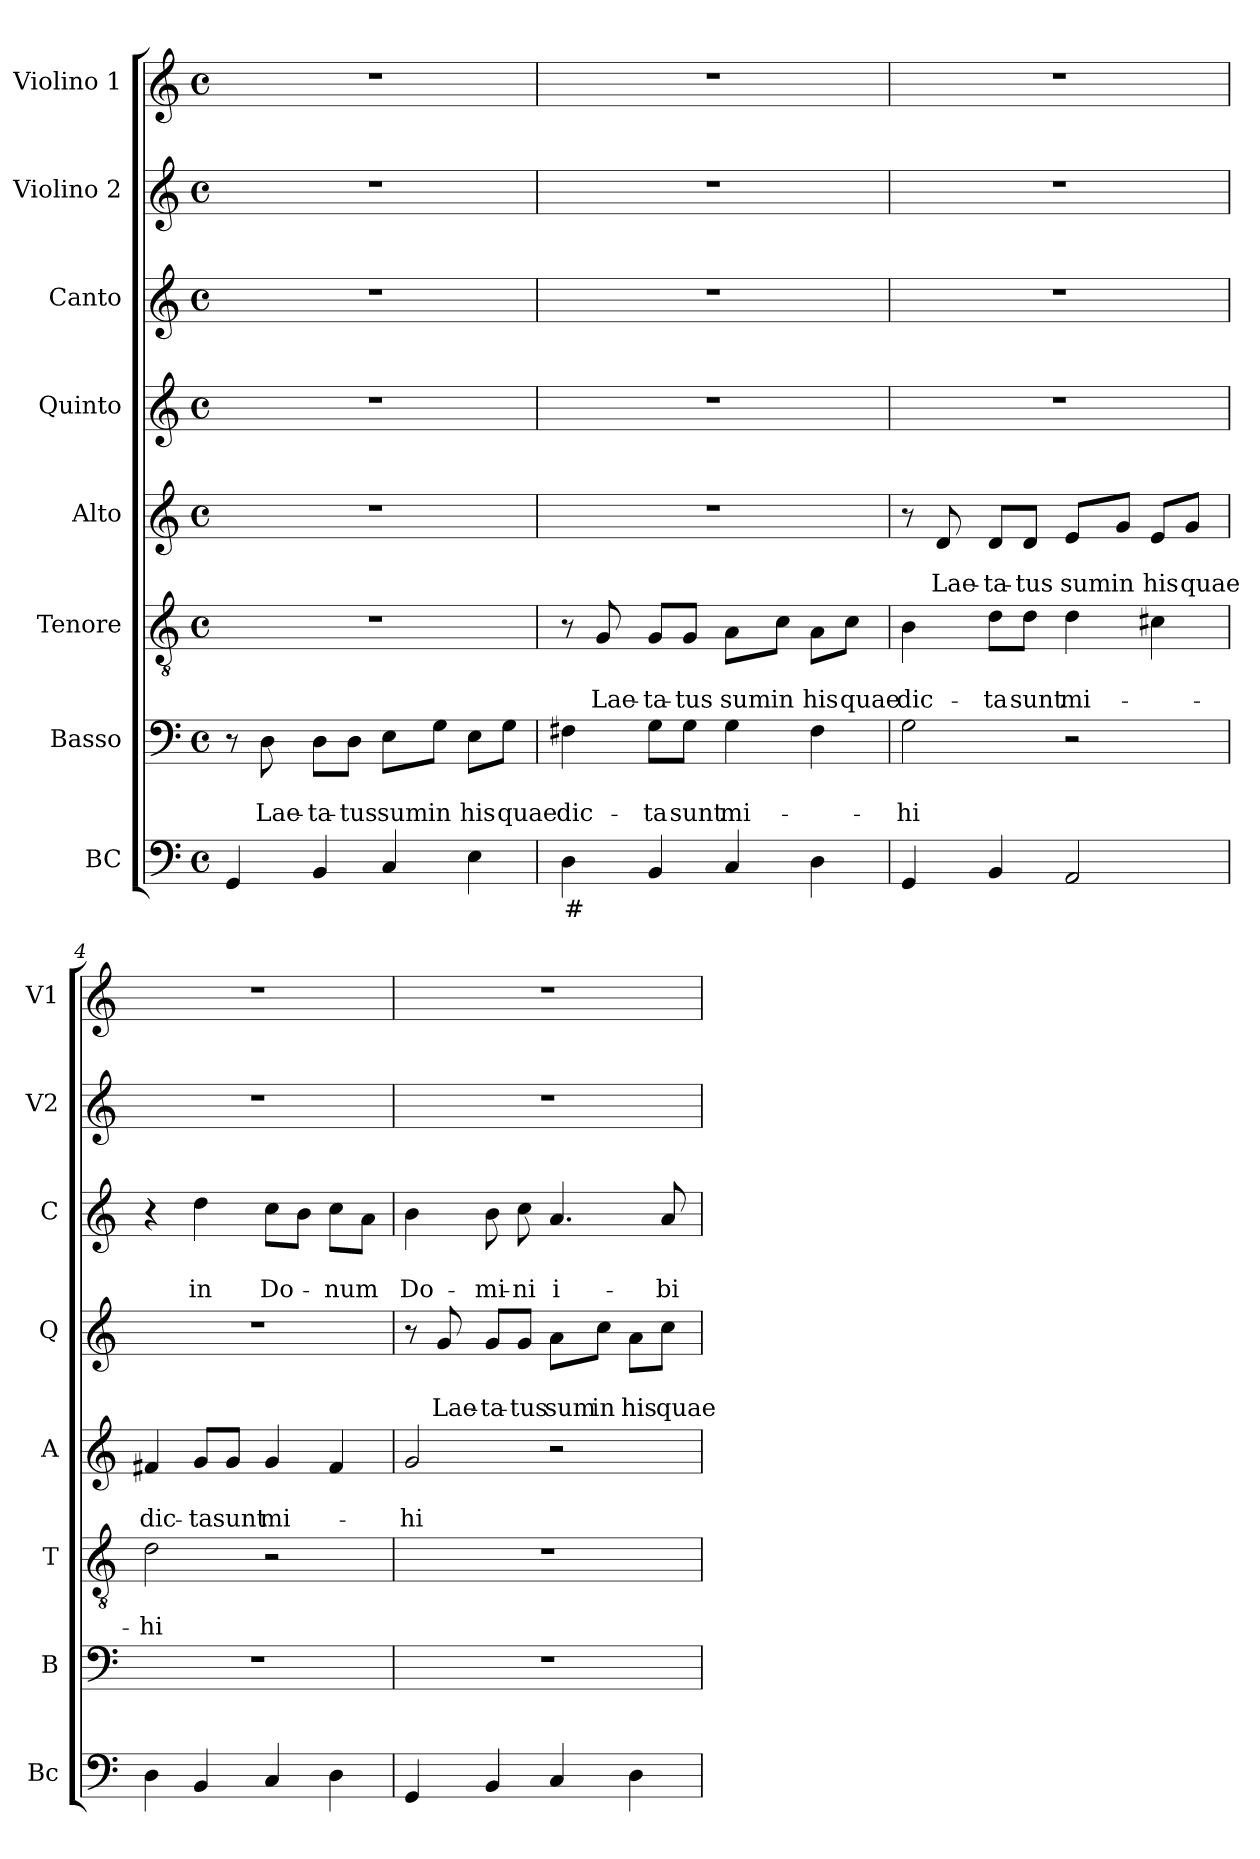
**kern	**text	**kern	**text	**text	**kern	**text	**text	**kern	**text	**text	**kern	**text	**text	**kern	**text	**text	**kern	**kern
*part8	*part8	*part7	*part7	*part7	*part6	*part6	*part6	*part5	*part5	*part5	*part4	*part4	*part4	*part3	*part3	*part3	*part2	*part1
*staff8	*staff8	*staff7	*staff7	*staff7	*staff6	*staff6	*staff6	*staff5	*staff5	*staff5	*staff4	*staff4	*staff4	*staff3	*staff3	*staff3	*staff2	*staff1
*I"BC	*	*I"Basso	*	*	*I"Tenore	*	*	*I"Alto	*	*	*I"Quinto	*	*	*I"Canto	*	*	*I"Violino 2	*I"Violino 1
*I'Bc	*	*I'B	*	*	*I'T	*	*	*I'A	*	*	*I'Q	*	*	*I'C	*	*	*I'V2	*I'V1
*clefF4	*	*clefF4	*	*	*clefGv2	*	*	*clefG2	*	*	*clefG2	*	*	*clefG2	*	*	*clefG2	*clefG2
*k[]	*	*k[]	*	*	*k[]	*	*	*k[]	*	*	*k[]	*	*	*k[]	*	*	*k[]	*k[]
*C:	*	*C:	*	*	*C:	*	*	*C:	*	*	*C:	*	*	*C:	*	*	*C:	*C:
*M4/4	*	*M4/4	*	*	*M4/4	*	*	*M4/4	*	*	*M4/4	*	*	*M4/4	*	*	*M4/4	*M4/4
*met(c)	*	*met(c)	*	*	*met(c)	*	*	*met(c)	*	*	*met(c)	*	*	*met(c)	*	*	*met(c)	*met(c)
=1	=1	=1	=1	=1	=1	=1	=1	=1	=1	=1	=1	=1	=1	=1	=1	=1	=1	=1
4GG/	.	8r	.	.	1r	.	.	1r	.	.	1r	.	.	1r	.	.	1r	1r
!	!	!	!	!LO:LY:b	!	!	!	!	!	!	!	!	!	!	!	!	!	!
.	.	8D\	.	Lae-	.	.	.	.	.	.	.	.	.	.	.	.	.	.
!	!	!	!	!LO:LY:b	!	!	!	!	!	!	!	!	!	!	!	!	!	!
4BB/	.	8D\L	.	-ta-	.	.	.	.	.	.	.	.	.	.	.	.	.	.
!	!	!	!	!LO:LY:b	!	!	!	!	!	!	!	!	!	!	!	!	!	!
.	.	8D\J	.	-tus	.	.	.	.	.	.	.	.	.	.	.	.	.	.
!	!	!	!	!LO:LY:b	!	!	!	!	!	!	!	!	!	!	!	!	!	!
4C/	.	8E\L	.	sum	.	.	.	.	.	.	.	.	.	.	.	.	.	.
!	!	!	!	!LO:LY:b	!	!	!	!	!	!	!	!	!	!	!	!	!	!
.	.	8G\J	.	in	.	.	.	.	.	.	.	.	.	.	.	.	.	.
!	!	!	!	!LO:LY:b	!	!	!	!	!	!	!	!	!	!	!	!	!	!
4E\	.	8E\L	.	his	.	.	.	.	.	.	.	.	.	.	.	.	.	.
!	!	!	!	!LO:LY:b	!	!	!	!	!	!	!	!	!	!	!	!	!	!
.	.	8G\J	.	quae	.	.	.	.	.	.	.	.	.	.	.	.	.	.
=2	=2	=2	=2	=2	=2	=2	=2	=2	=2	=2	=2	=2	=2	=2	=2	=2	=2	=2
!	!LO:LY:b	!	!	!LO:LY:b	!	!	!	!	!	!	!	!	!	!	!	!	!	!
4D\	#	4F#X\	.	dic-	8r	.	.	1r	.	.	1r	.	.	1r	.	.	1r	1r
!	!	!	!	!	!	!	!LO:LY:b	!	!	!	!	!	!	!	!	!	!	!
.	.	.	.	.	8G/	.	Lae-	.	.	.	.	.	.	.	.	.	.	.
!	!	!	!	!LO:LY:b	!	!	!LO:LY:b	!	!	!	!	!	!	!	!	!	!	!
4BB/	.	8G\L	.	-ta	8G/L	.	-ta-	.	.	.	.	.	.	.	.	.	.	.
!	!	!	!	!LO:LY:b	!	!	!LO:LY:b	!	!	!	!	!	!	!	!	!	!	!
.	.	8G\J	.	sunt	8G/J	.	-tus	.	.	.	.	.	.	.	.	.	.	.
!	!	!	!	!LO:LY:b	!	!	!LO:LY:b	!	!	!	!	!	!	!	!	!	!	!
4C/	.	4G\	.	mi-	8A\L	.	sum	.	.	.	.	.	.	.	.	.	.	.
!	!	!	!	!	!	!	!LO:LY:b	!	!	!	!	!	!	!	!	!	!	!
.	.	.	.	.	8c\J	.	in	.	.	.	.	.	.	.	.	.	.	.
!	!	!	!	!	!	!	!LO:LY:b	!	!	!	!	!	!	!	!	!	!	!
4D\	.	4F#\	.	.	8A\L	.	his	.	.	.	.	.	.	.	.	.	.	.
!	!	!	!	!	!	!	!LO:LY:b	!	!	!	!	!	!	!	!	!	!	!
.	.	.	.	.	8c\J	.	quae	.	.	.	.	.	.	.	.	.	.	.
=3	=3	=3	=3	=3	=3	=3	=3	=3	=3	=3	=3	=3	=3	=3	=3	=3	=3	=3
!	!	!	!	!LO:LY:b	!	!	!LO:LY:b	!	!	!	!	!	!	!	!	!	!	!
4GG/	.	2G\	.	-hi	4B\	.	dic-	8r	.	.	1r	.	.	1r	.	.	1r	1r
!	!	!	!	!	!	!	!	!	!	!LO:LY:b	!	!	!	!	!	!	!	!
.	.	.	.	.	.	.	.	8d/	.	Lae-	.	.	.	.	.	.	.	.
!	!	!	!	!	!	!	!LO:LY:b	!	!	!LO:LY:b	!	!	!	!	!	!	!	!
4BB/	.	.	.	.	8d\L	.	-ta	8d/L	.	-ta-	.	.	.	.	.	.	.	.
!	!	!	!	!	!	!	!LO:LY:b	!	!	!LO:LY:b	!	!	!	!	!	!	!	!
.	.	.	.	.	8d\J	.	sunt	8d/J	.	-tus	.	.	.	.	.	.	.	.
!	!	!	!	!	!	!	!LO:LY:b	!	!	!LO:LY:b	!	!	!	!	!	!	!	!
2AA/	.	2r	.	.	4d\	.	mi-	8e/L	.	sum	.	.	.	.	.	.	.	.
!	!	!	!	!	!	!	!	!	!	!LO:LY:b	!	!	!	!	!	!	!	!
.	.	.	.	.	.	.	.	8g/J	.	in	.	.	.	.	.	.	.	.
!	!	!	!	!	!	!	!	!	!	!LO:LY:b	!	!	!	!	!	!	!	!
.	.	.	.	.	4c#X\	.	.	8e/L	.	his	.	.	.	.	.	.	.	.
!	!	!	!	!	!	!	!	!	!	!LO:LY:b	!	!	!	!	!	!	!	!
.	.	.	.	.	.	.	.	8g/J	.	quae	.	.	.	.	.	.	.	.
=4	=4	=4	=4	=4	=4	=4	=4	=4	=4	=4	=4	=4	=4	=4	=4	=4	=4	=4
!	!	!	!	!	!	!	!LO:LY:b	!	!	!LO:LY:b	!	!	!	!	!	!	!	!
4D\	.	1r	.	.	2d\	.	-hi	4f#X/	.	dic-	1r	.	.	4r	.	.	1r	1r
!	!	!	!	!	!	!	!	!	!	!LO:LY:b	!	!	!	!	!	!LO:LY:b	!	!
4BB/	.	.	.	.	.	.	.	8g/L	.	-ta	.	.	.	4dd\	.	in	.	.
!	!	!	!	!	!	!	!	!	!	!LO:LY:b	!	!	!	!	!	!	!	!
.	.	.	.	.	.	.	.	8g/J	.	sunt	.	.	.	.	.	.	.	.
!	!	!	!	!	!	!	!	!	!	!LO:LY:b	!	!	!	!	!	!LO:LY:b	!	!
4C/	.	.	.	.	2r	.	.	4g/	.	mi-	.	.	.	8cc\L	.	Do-	.	.
.	.	.	.	.	.	.	.	.	.	.	.	.	.	8b\J	.	.	.	.
!	!	!	!	!	!	!	!	!	!	!	!	!	!	!	!	!LO:LY:b	!	!
4D\	.	.	.	.	.	.	.	4f#/	.	.	.	.	.	8cc\L	.	-num	.	.
.	.	.	.	.	.	.	.	.	.	.	.	.	.	8a\J	.	.	.	.
!!LO:PB:g=z
=5	=5	=5	=5	=5	=5	=5	=5	=5	=5	=5	=5	=5	=5	=5	=5	=5	=5	=5
!	!	!	!	!	!	!	!	!	!	!LO:LY:b	!	!	!	!	!	!LO:LY:b	!	!
4GG/	.	1r	.	.	1r	.	.	2g/	.	-hi	8r	.	.	4b\	.	Do-	1r	1r
!	!	!	!	!	!	!	!	!	!	!	!	!	!LO:LY:b	!	!	!	!	!
.	.	.	.	.	.	.	.	.	.	.	8g/	.	Lae-	.	.	.	.	.
!	!	!	!	!	!	!	!	!	!	!	!	!	!LO:LY:b	!	!	!LO:LY:b	!	!
4BB/	.	.	.	.	.	.	.	.	.	.	8g/L	.	-ta-	8b\	.	-mi-	.	.
!	!	!	!	!	!	!	!	!	!	!	!	!	!LO:LY:b	!	!	!LO:LY:b	!	!
.	.	.	.	.	.	.	.	.	.	.	8g/J	.	-tus	8cc\	.	-ni	.	.
!	!	!	!	!	!	!	!	!	!	!	!	!	!LO:LY:b	!	!	!LO:LY:b	!	!
4C/	.	.	.	.	.	.	.	2r	.	.	8a\L	.	sum	4.a/	.	i-	.	.
!	!	!	!	!	!	!	!	!	!	!	!	!	!LO:LY:b	!	!	!	!	!
.	.	.	.	.	.	.	.	.	.	.	8cc\J	.	in	.	.	.	.	.
!	!	!	!	!	!	!	!	!	!	!	!	!	!LO:LY:b	!	!	!	!	!
4D\	.	.	.	.	.	.	.	.	.	.	8a\L	.	his	.	.	.	.	.
!	!	!	!	!	!	!	!	!	!	!	!	!	!LO:LY:b	!	!	!LO:LY:b	!	!
.	.	.	.	.	.	.	.	.	.	.	8cc\J	.	quae	8a/	.	-bi-	.	.
=	=	=	=	=	=	=	=	=	=	=	=	=	=	=	=	=	=	=
*-	*-	*-	*-	*-	*-	*-	*-	*-	*-	*-	*-	*-	*-	*-	*-	*-	*-	*-
